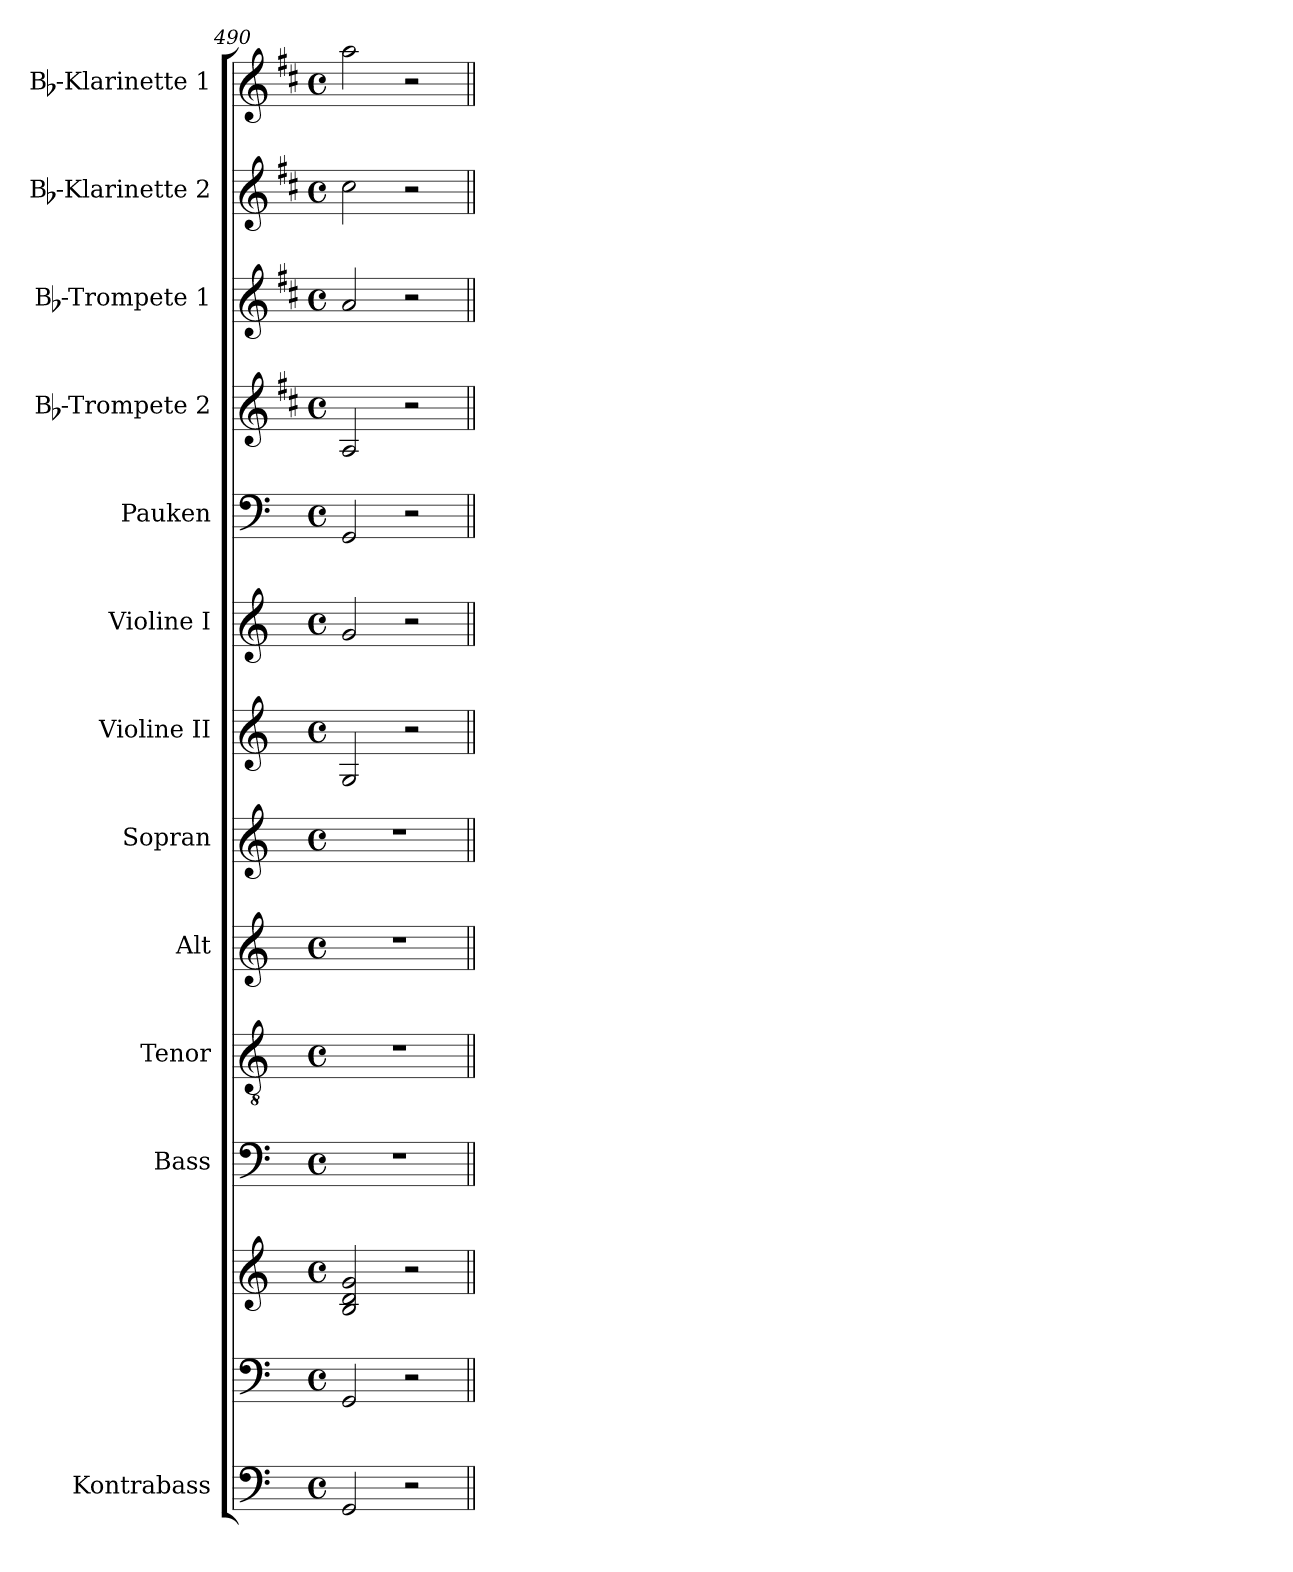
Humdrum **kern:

**kern	**kern	**kern	**kern	**kern	**kern	**kern	**kern	**kern	**kern	**kern	**kern	**kern	**kern
*part13	*part12	*part12	*part11	*part10	*part9	*part8	*part7	*part6	*part5	*part4	*part3	*part2	*part1
*staff14	*staff13	*staff12	*staff11	*staff10	*staff9	*staff8	*staff7	*staff6	*staff5	*staff4	*staff3	*staff2	*staff1
*I"Kontrabass	*	*	*I"Bass	*I"Tenor	*I"Alt	*I"Sopran	*I"Violine II	*I"Violine I	*I"Pauken	*I"Bb-Trompete 2	*I"Bb-Trompete 1	*I"Bb-Klarinette 2	*I"Bb-Klarinette 1
*I'Kb.	*	*	*I'B.	*I'T.	*I'A.	*I'S.	*I'Vl. II	*I'Vl. I	*I'Pk.	*I'Bb Trp. 2	*I'Bb Trp. 1	*I'Bb Kl. 2	*I'Bb Kl. 1
*clefF4	*clefF4	*clefG2	*clefF4	*clefGv2	*clefG2	*clefG2	*clefG2	*clefG2	*clefF4	*clefG2	*clefG2	*clefG2	*clefG2
*ITrd7c12	*	*	*	*	*	*	*	*	*	*ITrd1c2	*ITrd1c2	*ITrd1c2	*ITrd1c2
*k[]	*k[]	*k[]	*k[]	*k[]	*k[]	*k[]	*k[]	*k[]	*k[]	*k[]	*k[]	*k[]	*k[]
*C:	*C:	*C:	*C:	*C:	*C:	*C:	*C:	*C:	*C:	*C:	*C:	*C:	*C:
*M4/4	*M4/4	*M4/4	*M4/4	*M4/4	*M4/4	*M4/4	*M4/4	*M4/4	*M4/4	*M4/4	*M4/4	*M4/4	*M4/4
*met(c)	*met(c)	*met(c)	*met(c)	*met(c)	*met(c)	*met(c)	*met(c)	*met(c)	*met(c)	*met(c)	*met(c)	*met(c)	*met(c)
=490	=490	=490	=490	=490	=490	=490	=490	=490	=490	=490	=490	=490	=490
2GGG/	2GG/	2B/ 2d/ 2g/	1r	1r	1r	1r	2G/	2g/	2GG/	2G/	2g/	2b\	2gg\
2r	2r	2r	.	.	.	.	2r	2r	2r	2r	2r	2r	2r
=||	=||	=||	=||	=||	=||	=||	=||	=||	=||	=||	=||	=||	=||
*-	*-	*-	*-	*-	*-	*-	*-	*-	*-	*-	*-	*-	*-
